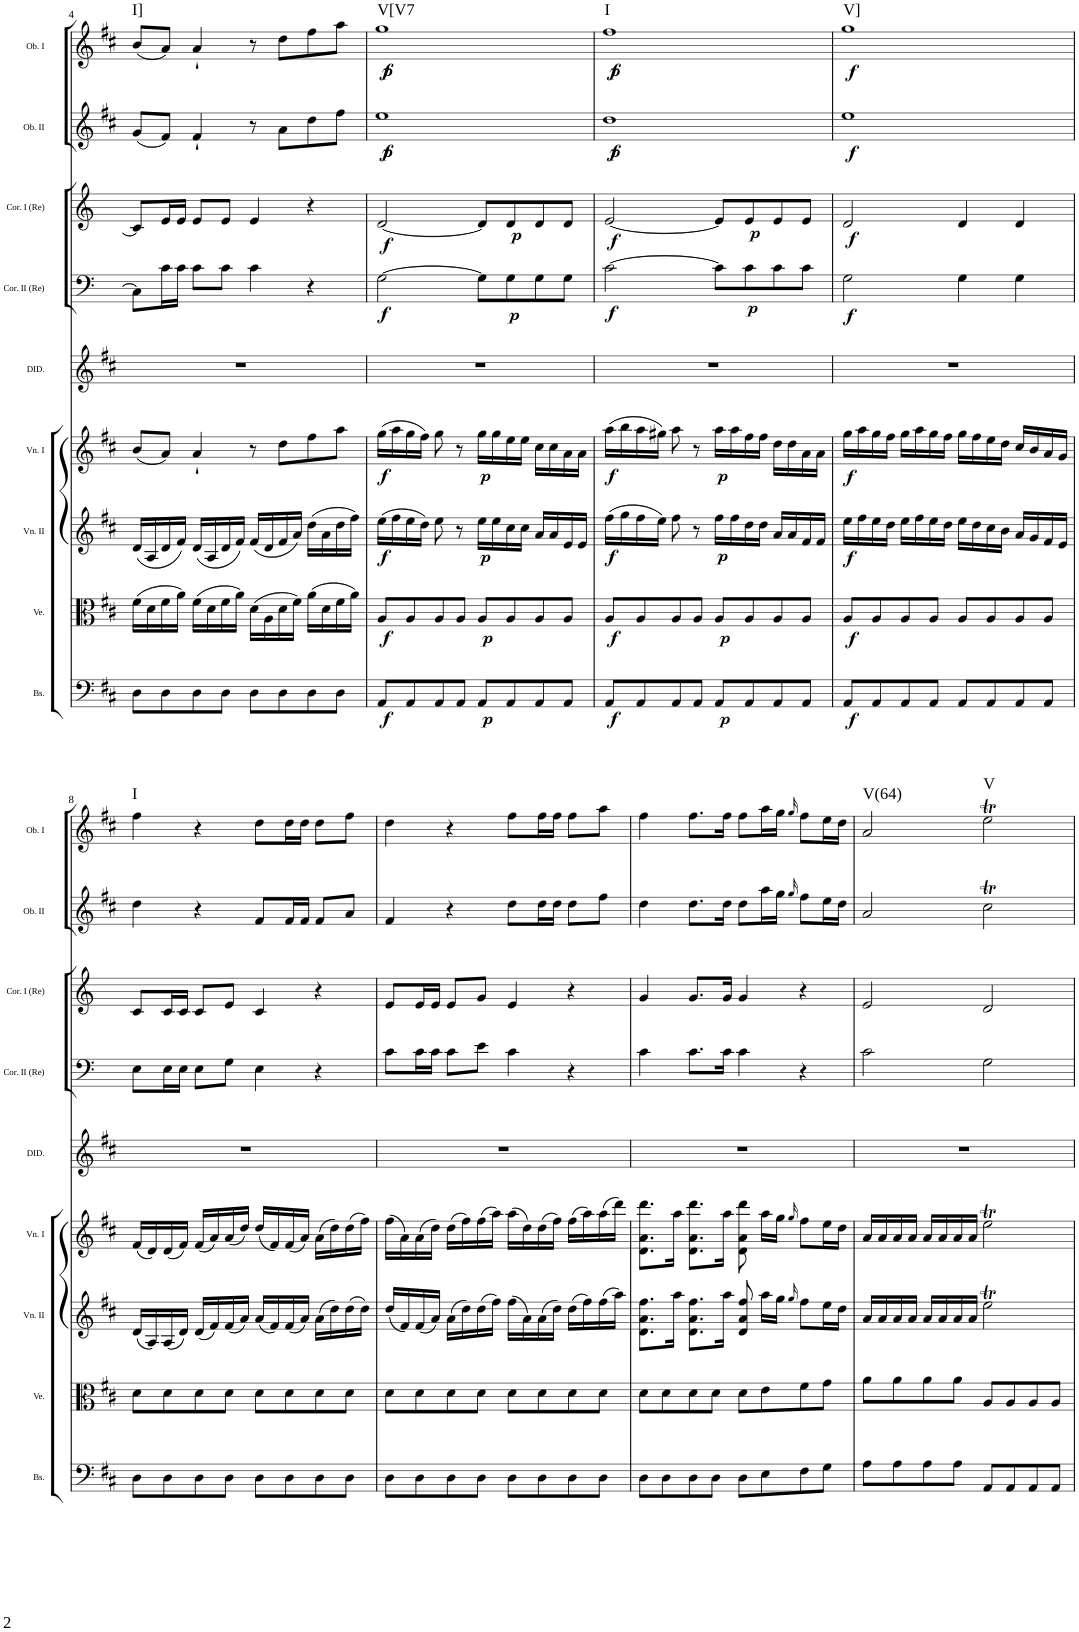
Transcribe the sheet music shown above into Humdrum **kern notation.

**kern	**dynam	**kern	**dynam	**kern	**dynam	**kern	**dynam	**kern	**kern	**dynam	**kern	**dynam	**kern	**dynam	**kern	**dynam	**harte
*part9	*part9	*part8	*part8	*part7	*part7	*part6	*part6	*part5	*part4	*part4	*part3	*part3	*part2	*part2	*part1	*part1	*part1
*staff9	*staff9	*staff8	*staff8	*staff7	*staff7	*staff6	*staff6	*staff5	*staff4	*staff4	*staff3	*staff3	*staff2	*staff2	*staff1	*staff1	*
*I"Bassi	*	*I"Viole	*	*I"Violino II	*	*I"Violino I	*	*I"DIDONE	*I"Corno II en Re	*	*I"Corno I en Re	*	*I"Oboe II	*	*I"Oboe I	*	*
*I'Bs.	*	*I'Ve.	*	*I'Vn. II	*	*I'Vn. I	*	*I'DID.	*I'Cor. II (Re)	*	*I'Cor. I (Re)	*	*I'Ob. II	*	*I'Ob. I	*	*
!!LO:PB:g=z
*clefF4	*	*clefC3	*	*clefG2	*	*clefG2	*	*clefG2	*clefF4	*	*clefG2	*	*clefG2	*	*clefG2	*	*
*	*	*	*	*	*	*	*	*	*Trd4c7	*	*Trd4c7	*	*	*	*	*	*
*k[f#c#]	*	*k[f#c#]	*	*k[f#c#]	*	*k[f#c#]	*	*k[f#c#]	*k[]	*	*k[]	*	*k[f#c#]	*	*k[f#c#]	*	*
*D:	*	*D:	*	*D:	*	*D:	*	*D:	*	*	*	*	*D:	*	*D:	*	*
*M4/4	*	*M4/4	*	*M4/4	*	*M4/4	*	*M4/4	*M4/4	*	*M4/4	*	*M4/4	*	*M4/4	*	*
*met(c)	*	*met(c)	*	*met(c)	*	*met(c)	*	*met(c)	*met(c)	*	*met(c)	*	*met(c)	*	*met(c)	*	*
=4	=4	=4	=4	=4	=4	=4	=4	=4	=4	=4	=4	=4	=4	=4	=4	=4	=4
!	!	!	!	!	!	!	!	!	!	!	!	!	!	!	!	!	!LO:H:kt=I]
8D\L	.	(>16f#\LL	.	(<16d/LL	.	(<8b/L	.	1r	8C\L]	.	8c/L]	.	(<8g/L	.	(<8b/L	.	N
.	.	16d\	.	16A/	.	.	.	.	.	.	.	.	.	.	.	.	.
8D\	.	16f#\	.	16d/	.	8a/J)	.	.	16c\L	.	16e/L	.	8f#/J)	.	8a/J)	.	.
.	.	16a\JJ)	.	16f#/JJ)	.	.	.	.	16c\JJ	.	16e/JJ	.	.	.	.	.	.
8D\	.	(>16f#\LL	.	(<16d/LL	.	4a`/	.	.	8c\L	.	8e/L	.	4f#`/	.	4a`/	.	.
.	.	16d\	.	16A/	.	.	.	.	.	.	.	.	.	.	.	.	.
8D\J	.	16f#\	.	16d/	.	.	.	.	8c\J	.	8e/J	.	.	.	.	.	.
.	.	16a\JJ)	.	16f#/JJ)	.	.	.	.	.	.	.	.	.	.	.	.	.
8D\L	.	(>16d\LL	.	(<16f#/LL	.	8r	.	.	4c\	.	4e/	.	8r	.	8r	.	.
.	.	16A\	.	16d/	.	.	.	.	.	.	.	.	.	.	.	.	.
8D\	.	16d\	.	16f#/	.	8dd\L	.	.	.	.	.	.	8a\L	.	8dd\L	.	.
.	.	16f#\JJ)	.	16a/JJ)	.	.	.	.	.	.	.	.	.	.	.	.	.
8D\	.	(>16a\LL	.	(>16dd\LL	.	8ff#\	.	.	4r	.	4r	.	8dd\	.	8ff#\	.	.
.	.	16d\	.	16a\	.	.	.	.	.	.	.	.	.	.	.	.	.
8D\J	.	16f#\	.	16dd\	.	8aa\J	.	.	.	.	.	.	8ff#\J	.	8aa\J	.	.
.	.	16a\JJ)	.	16ff#\JJ)	.	.	.	.	.	.	.	.	.	.	.	.	.
=5	=5	=5	=5	=5	=5	=5	=5	=5	=5	=5	=5	=5	=5	=5	=5	=5	=5
!	!LO:DY:b	!	!LO:DY:b	!	!LO:DY:b	!	!LO:DY:b	!	!	!LO:DY:b	!	!LO:DY:b	!	!LO:DY:b	!	!	!
!	!	!	!	!	!	!	!	!	!	!	!	!	!	!LO:DY:n=1:b	!	!LO:DY:b	!
!	!	!	!	!	!	!	!	!	!	!	!	!	!	!	!	!LO:DY:n=1:b	!LO:H:kt=V[V7
8AA/L	f	8A/L	f	(>16ee\LL	f	(>16gg\LL	f	1r	[2G\	f	[2d/	f	1ee	f p	1gg	f p	N
.	.	.	.	16ff#\	.	16aa\	.	.	.	.	.	.	.	.	.	.	.
8AA/	.	8A/	.	16ee\	.	16gg\	.	.	.	.	.	.	.	.	.	.	.
.	.	.	.	16dd\JJ)	.	16ff#\JJ)	.	.	.	.	.	.	.	.	.	.	.
8AA/	.	8A/	.	8ee\	.	8gg\	.	.	.	.	.	.	.	.	.	.	.
8AA/J	.	8A/J	.	8r	.	8r	.	.	.	.	.	.	.	.	.	.	.
!	!LO:DY:b	!	!LO:DY:b	!	!LO:DY:b	!	!LO:DY:b	!	!	!	!	!	!	!	!	!	!
8AA/L	p	8A/L	p	16ee\LL	p	16gg\LL	p	.	8G\L]	.	8d/L]	.	.	.	.	.	.
.	.	.	.	16ee\	.	16gg\	.	.	.	.	.	.	.	.	.	.	.
!	!	!	!	!	!	!	!	!	!	!LO:DY:b	!	!LO:DY:b	!	!	!	!	!
8AA/	.	8A/	.	16cc#\	.	16ee\	.	.	8G\	p	8d/	p	.	.	.	.	.
.	.	.	.	16cc#\JJ	.	16ee\JJ	.	.	.	.	.	.	.	.	.	.	.
8AA/	.	8A/	.	16a/LL	.	16cc#\LL	.	.	8G\	.	8d/	.	.	.	.	.	.
.	.	.	.	16a/	.	16cc#\	.	.	.	.	.	.	.	.	.	.	.
8AA/J	.	8A/J	.	16e/	.	16a\	.	.	8G\J	.	8d/J	.	.	.	.	.	.
.	.	.	.	16e/JJ	.	16a\JJ	.	.	.	.	.	.	.	.	.	.	.
=6	=6	=6	=6	=6	=6	=6	=6	=6	=6	=6	=6	=6	=6	=6	=6	=6	=6
!	!LO:DY:b	!	!LO:DY:b	!	!LO:DY:b	!	!LO:DY:b	!	!	!LO:DY:b	!	!LO:DY:b	!	!LO:DY:b	!	!	!
!	!	!	!	!	!	!	!	!	!	!	!	!	!	!LO:DY:n=1:b	!	!LO:DY:b	!
!	!	!	!	!	!	!	!	!	!	!	!	!	!	!	!	!LO:DY:n=1:b	!LO:H:kt=I
8AA/L	f	8A/L	f	(>16ff#\LL	f	(>16aa\LL	f	1r	[2c\	f	[2e/	f	1dd	f p	1ff#	f p	N
.	.	.	.	16gg\	.	16bb\	.	.	.	.	.	.	.	.	.	.	.
8AA/	.	8A/	.	16ff#\	.	16aa\	.	.	.	.	.	.	.	.	.	.	.
.	.	.	.	16ee\JJ)	.	16gg#X\JJ)	.	.	.	.	.	.	.	.	.	.	.
8AA/	.	8A/	.	8ff#\	.	8aa\	.	.	.	.	.	.	.	.	.	.	.
8AA/J	.	8A/J	.	8r	.	8r	.	.	.	.	.	.	.	.	.	.	.
!	!LO:DY:b	!	!LO:DY:b	!	!LO:DY:b	!	!LO:DY:b	!	!	!	!	!	!	!	!	!	!
8AA/L	p	8A/L	p	16ff#\LL	p	16aa\LL	p	.	8c\L]	.	8e/L]	.	.	.	.	.	.
.	.	.	.	16ff#\	.	16aa\	.	.	.	.	.	.	.	.	.	.	.
!	!	!	!	!	!	!	!	!	!	!LO:DY:b	!	!LO:DY:b	!	!	!	!	!
8AA/	.	8A/	.	16dd\	.	16ff#\	.	.	8c\	p	8e/	p	.	.	.	.	.
.	.	.	.	16dd\JJ	.	16ff#\JJ	.	.	.	.	.	.	.	.	.	.	.
8AA/	.	8A/	.	16a/LL	.	16dd\LL	.	.	8c\	.	8e/	.	.	.	.	.	.
.	.	.	.	16a/	.	16dd\	.	.	.	.	.	.	.	.	.	.	.
8AA/J	.	8A/J	.	16f#/	.	16a\	.	.	8c\J	.	8e/J	.	.	.	.	.	.
.	.	.	.	16f#/JJ	.	16a\JJ	.	.	.	.	.	.	.	.	.	.	.
=7	=7	=7	=7	=7	=7	=7	=7	=7	=7	=7	=7	=7	=7	=7	=7	=7	=7
!	!LO:DY:b	!	!LO:DY:b	!	!LO:DY:b	!	!LO:DY:b	!	!	!LO:DY:b	!	!LO:DY:b	!	!LO:DY:b	!	!LO:DY:b	!LO:H:kt=V]
8AA/L	f	8A/L	f	16ee\LL	f	16gg\LL	f	1r	2G\	f	2d/	f	1ee	f	1gg	f	N
.	.	.	.	16ff#\	.	16aa\	.	.	.	.	.	.	.	.	.	.	.
8AA/	.	8A/	.	16ee\	.	16gg\	.	.	.	.	.	.	.	.	.	.	.
.	.	.	.	16dd\JJ	.	16ff#\JJ	.	.	.	.	.	.	.	.	.	.	.
8AA/	.	8A/	.	16ee\LL	.	16gg\LL	.	.	.	.	.	.	.	.	.	.	.
.	.	.	.	16ff#\	.	16aa\	.	.	.	.	.	.	.	.	.	.	.
8AA/J	.	8A/J	.	16ee\	.	16gg\	.	.	.	.	.	.	.	.	.	.	.
.	.	.	.	16dd\JJ	.	16ff#\JJ	.	.	.	.	.	.	.	.	.	.	.
8AA/L	.	8A/L	.	16ee\LL	.	16gg\LL	.	.	4G\	.	4d/	.	.	.	.	.	.
.	.	.	.	16dd\	.	16ff#\	.	.	.	.	.	.	.	.	.	.	.
8AA/	.	8A/	.	16cc#\	.	16ee\	.	.	.	.	.	.	.	.	.	.	.
.	.	.	.	16b\JJ	.	16dd\JJ	.	.	.	.	.	.	.	.	.	.	.
8AA/	.	8A/	.	16a/LL	.	16cc#/LL	.	.	4G\	.	4d/	.	.	.	.	.	.
.	.	.	.	16g/	.	16b/	.	.	.	.	.	.	.	.	.	.	.
8AA/J	.	8A/J	.	16f#/	.	16a/	.	.	.	.	.	.	.	.	.	.	.
.	.	.	.	16e/JJ	.	16g/JJ	.	.	.	.	.	.	.	.	.	.	.
!!LO:LB:g=z
=8	=8	=8	=8	=8	=8	=8	=8	=8	=8	=8	=8	=8	=8	=8	=8	=8	=8
!	!	!	!	!	!	!	!	!	!	!	!	!	!	!	!	!	!LO:H:kt=I
8D\L	.	8d\L	.	(<16d/LL	.	(<16f#/LL	.	1r	8E\L	.	8c/L	.	4dd\	.	4ff#\	.	N
.	.	.	.	16A/)	.	16d/)	.	.	.	.	.	.	.	.	.	.	.
8D\	.	8d\	.	(<16A/	.	(<16d/	.	.	16E\L	.	16c/L	.	.	.	.	.	.
.	.	.	.	16d/JJ)	.	16f#/JJ)	.	.	16E\JJ	.	16c/JJ	.	.	.	.	.	.
8D\	.	8d\	.	(<16d/LL	.	(<16f#/LL	.	.	8E\L	.	8c/L	.	4r	.	4r	.	.
.	.	.	.	16f#/)	.	16a/)	.	.	.	.	.	.	.	.	.	.	.
8D\J	.	8d\J	.	(<16f#/	.	(<16a/	.	.	8G\J	.	8e/J	.	.	.	.	.	.
.	.	.	.	16a/JJ)	.	16dd/JJ)	.	.	.	.	.	.	.	.	.	.	.
8D\L	.	8d\L	.	(<16a/LL	.	(<16dd/LL	.	.	4E\	.	4c/	.	8f#/L	.	8dd\L	.	.
.	.	.	.	16f#/)	.	16f#/)	.	.	.	.	.	.	.	.	.	.	.
8D\	.	8d\	.	(<16f#/	.	(<16f#/	.	.	.	.	.	.	16f#/L	.	16dd\L	.	.
.	.	.	.	16a/JJ)	.	16a/JJ)	.	.	.	.	.	.	16f#/JJ	.	16dd\JJ	.	.
8D\	.	8d\	.	(>16a\LL	.	(>16a\LL	.	.	4r	.	4r	.	8f#/L	.	8dd\L	.	.
.	.	.	.	16dd\)	.	16dd\)	.	.	.	.	.	.	.	.	.	.	.
8D\J	.	8d\J	.	(>16dd\	.	(>16dd\	.	.	.	.	.	.	8a/J	.	8ff#\J	.	.
.	.	.	.	16dd\JJ)	.	16ff#\JJ)	.	.	.	.	.	.	.	.	.	.	.
=9	=9	=9	=9	=9	=9	=9	=9	=9	=9	=9	=9	=9	=9	=9	=9	=9	=9
8D\L	.	8d\L	.	(<16dd/LL	.	(>16ff#\LL	.	1r	8c\L	.	8e/L	.	4f#/	.	4dd\	.	.
.	.	.	.	16f#/)	.	16a\)	.	.	.	.	.	.	.	.	.	.	.
8D\	.	8d\	.	(<16f#/	.	(>16a\	.	.	16c\L	.	16e/L	.	.	.	.	.	.
.	.	.	.	16a/JJ)	.	16dd\JJ)	.	.	16c\JJ	.	16e/JJ	.	.	.	.	.	.
8D\	.	8d\	.	(>16a\LL	.	(>16dd\LL	.	.	8c\L	.	8e/L	.	4r	.	4r	.	.
.	.	.	.	16dd\)	.	16ff#\)	.	.	.	.	.	.	.	.	.	.	.
8D\J	.	8d\J	.	(>16dd\	.	(>16ff#\	.	.	8e\J	.	8g/J	.	.	.	.	.	.
.	.	.	.	16ff#\JJ)	.	16aa\JJ)	.	.	.	.	.	.	.	.	.	.	.
8D\L	.	8d\L	.	(>16ff#\LL	.	(>16aa\LL	.	.	4c\	.	4e/	.	8dd\L	.	8ff#\L	.	.
.	.	.	.	16a\)	.	16dd\)	.	.	.	.	.	.	.	.	.	.	.
8D\	.	8d\	.	(>16a\	.	(>16dd\	.	.	.	.	.	.	16dd\L	.	16ff#\L	.	.
.	.	.	.	16dd\JJ)	.	16ff#\JJ)	.	.	.	.	.	.	16dd\JJ	.	16ff#\JJ	.	.
8D\	.	8d\	.	(>16dd\LL	.	(>16ff#\LL	.	.	4r	.	4r	.	8dd\L	.	8ff#\L	.	.
.	.	.	.	16ff#\)	.	16aa\)	.	.	.	.	.	.	.	.	.	.	.
8D\J	.	8d\J	.	(>16ff#\	.	(>16aa\	.	.	.	.	.	.	8ff#\J	.	8aa\J	.	.
.	.	.	.	16aa\JJ)	.	16ddd\JJ)	.	.	.	.	.	.	.	.	.	.	.
=10	=10	=10	=10	=10	=10	=10	=10	=10	=10	=10	=10	=10	=10	=10	=10	=10	=10
8D\L	.	8d\L	.	8.d\ 8.a\ 8.ff#\L	.	8.d\ 8.a\ 8.ddd\L	.	1r	4c\	.	4g/	.	4dd\	.	4ff#\	.	.
8D\	.	8d\	.	.	.	.	.	.	.	.	.	.	.	.	.	.	.
.	.	.	.	16aa\Jk	.	16aa\Jk	.	.	.	.	.	.	.	.	.	.	.
8D\	.	8d\	.	8.d\ 8.a\ 8.ff#\L	.	8.d\ 8.a\ 8.ddd\L	.	.	8.c\L	.	8.g/L	.	8.dd\L	.	8.ff#\L	.	.
8D\J	.	8d\J	.	.	.	.	.	.	.	.	.	.	.	.	.	.	.
.	.	.	.	16aa\Jk	.	16aa\Jk	.	.	16c\Jk	.	16g/Jk	.	16dd\Jk	.	16ff#\Jk	.	.
8D\L	.	8d\L	.	8d/ 8a/ 8ff#/	.	8d\ 8a\ 8ddd\	.	.	4c\	.	4g/	.	8dd\L	.	8ff#\L	.	.
8E\	.	8e\	.	16aa\LL	.	16aa\LL	.	.	.	.	.	.	16aa\L	.	16aa\L	.	.
.	.	.	.	16gg\JJ	.	16gg\JJ	.	.	.	.	.	.	16gg\JJ	.	16gg\JJ	.	.
.	.	.	.	16qgg/	.	16qgg/	.	.	.	.	.	.	16qgg/	.	16qgg/	.	.
8F#\	.	8f#\	.	8ff#\L	.	8ff#\L	.	.	4r	.	4r	.	8ff#\L	.	8ff#\L	.	.
8G\J	.	8g\J	.	16ee\L	.	16ee\L	.	.	.	.	.	.	16ee\L	.	16ee\L	.	.
.	.	.	.	16dd\JJ	.	16dd\JJ	.	.	.	.	.	.	16dd\JJ	.	16dd\JJ	.	.
=11	=11	=11	=11	=11	=11	=11	=11	=11	=11	=11	=11	=11	=11	=11	=11	=11	=11
!	!	!	!	!	!	!	!	!	!	!	!	!	!	!	!	!	!LO:H:kt=V(64)
8A\L	.	8a\L	.	16a/LL	.	16a/LL	.	1r	2c\	.	2e/	.	2a/	.	2a/	.	N
.	.	.	.	16a/	.	16a/	.	.	.	.	.	.	.	.	.	.	.
8A\	.	8a\	.	16a/	.	16a/	.	.	.	.	.	.	.	.	.	.	.
.	.	.	.	16a/JJ	.	16a/JJ	.	.	.	.	.	.	.	.	.	.	.
8A\	.	8a\	.	16a/LL	.	16a/LL	.	.	.	.	.	.	.	.	.	.	.
.	.	.	.	16a/	.	16a/	.	.	.	.	.	.	.	.	.	.	.
8A\J	.	8a\J	.	16a/	.	16a/	.	.	.	.	.	.	.	.	.	.	.
.	.	.	.	16a/JJ	.	16a/JJ	.	.	.	.	.	.	.	.	.	.	.
!	!	!	!	!	!	!	!	!	!	!	!	!	!	!	!	!	!LO:H:kt=V
8AA/L	.	8A/L	.	2eeT\	.	2eeT\	.	.	2G\	.	2d/	.	2cc#t\	.	2eeT\	.	N
8AA/	.	8A/	.	.	.	.	.	.	.	.	.	.	.	.	.	.	.
8AA/	.	8A/	.	.	.	.	.	.	.	.	.	.	.	.	.	.	.
8AA/J	.	8A/J	.	.	.	.	.	.	.	.	.	.	.	.	.	.	.
=	=	=	=	=	=	=	=	=	=	=	=	=	=	=	=	=	=
*-	*-	*-	*-	*-	*-	*-	*-	*-	*-	*-	*-	*-	*-	*-	*-	*-	*-
